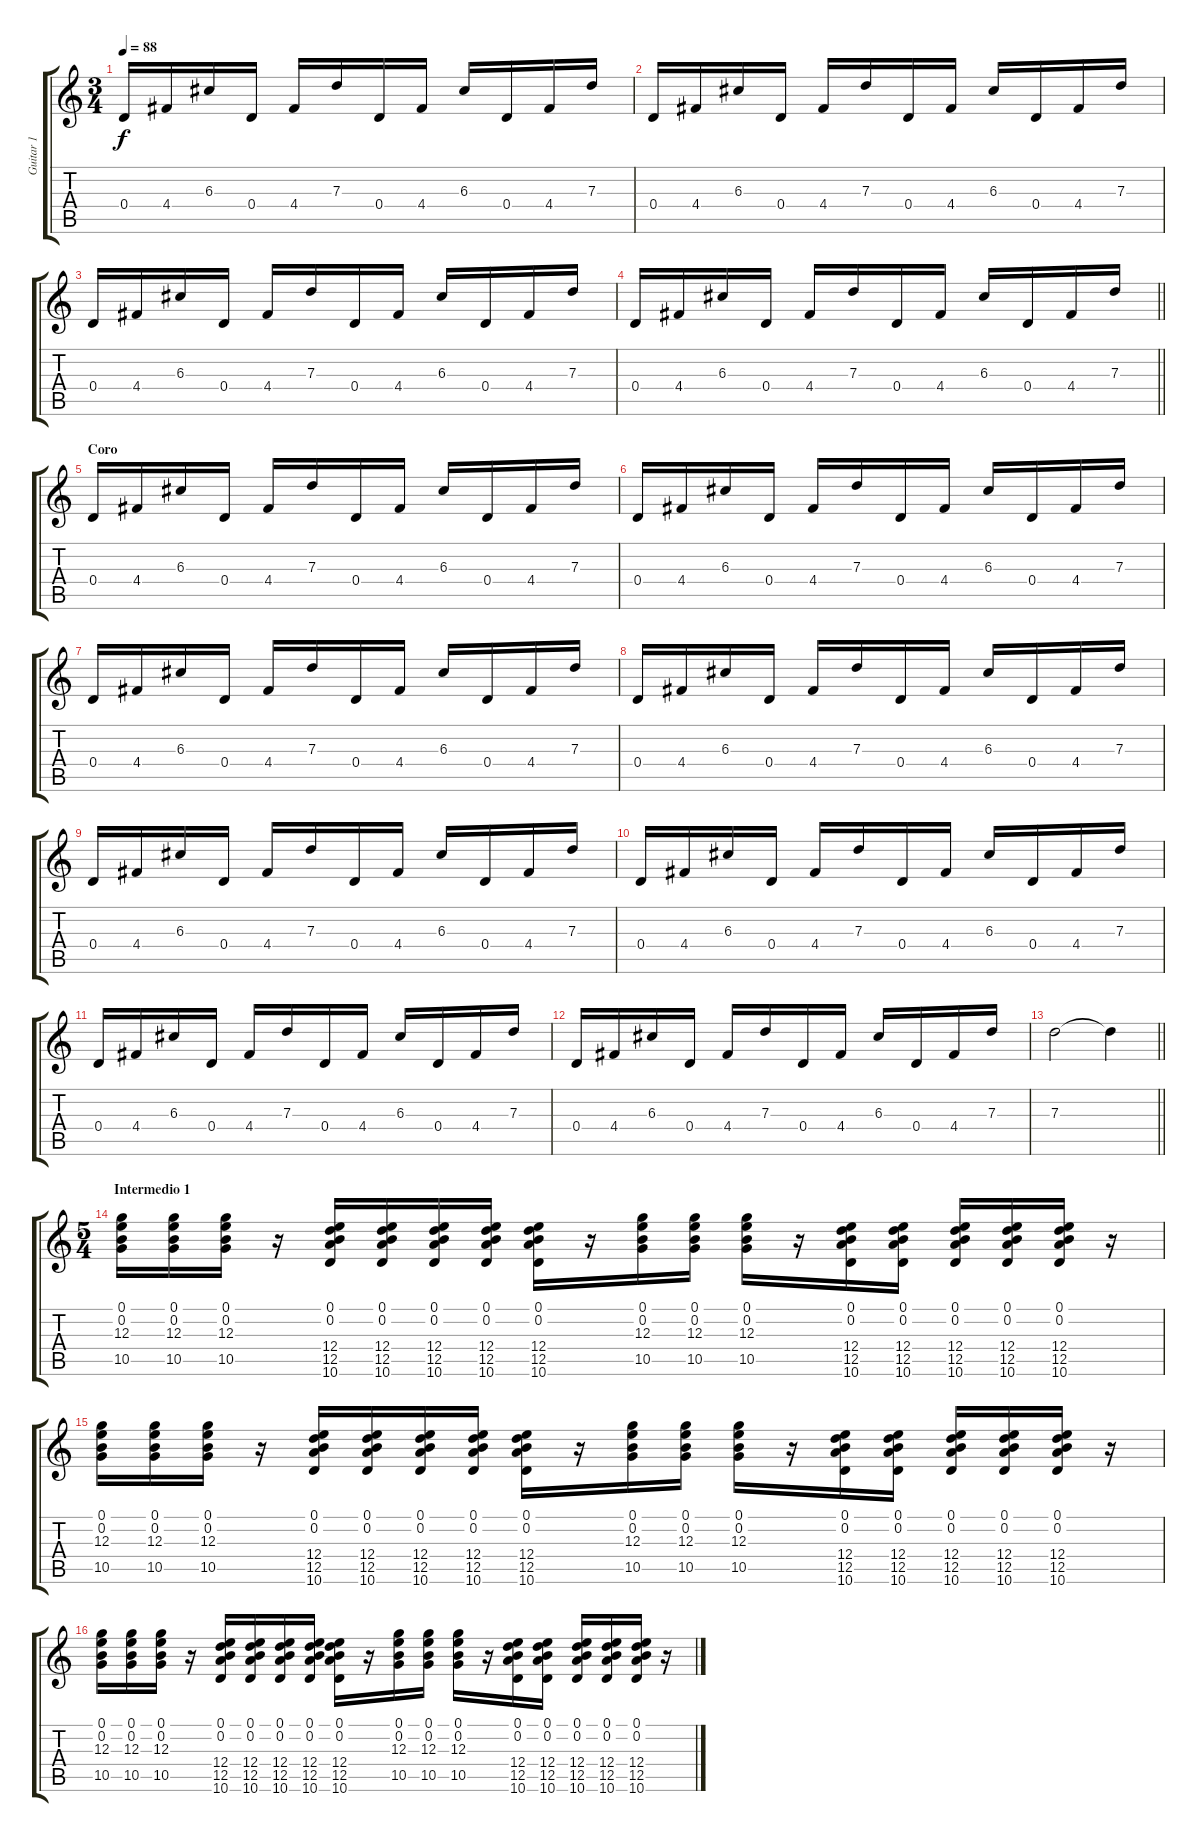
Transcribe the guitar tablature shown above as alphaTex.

\track ("Guitar 1" "Guitar 1") {instrument electricguitarjazz}
\staff {score tabs}
\tuning (E4 B3 G3 D3 A2 E2) {hide}
\ts (3 4)
\tempo 88
\clef g2
\ks c
0.4.16{dy f} 4.4.16 6.3.16 0.4.16 4.4.16 7.3.16 0.4.16 4.4.16 6.3.16 0.4.16 4.4.16 7.3.16 |
0.4.16 4.4.16 6.3.16 0.4.16 4.4.16 7.3.16 0.4.16 4.4.16 6.3.16 0.4.16 4.4.16 7.3.16 |
0.4.16 4.4.16 6.3.16 0.4.16 4.4.16 7.3.16 0.4.16 4.4.16 6.3.16 0.4.16 4.4.16 7.3.16 |
\barLineRight lightlight
0.4.16 4.4.16 6.3.16 0.4.16 4.4.16 7.3.16 0.4.16 4.4.16 6.3.16 0.4.16 4.4.16 7.3.16 |
\section ("" "Coro")
0.4.16 4.4.16 6.3.16 0.4.16 4.4.16 7.3.16 0.4.16 4.4.16 6.3.16 0.4.16 4.4.16 7.3.16 |
0.4.16 4.4.16 6.3.16 0.4.16 4.4.16 7.3.16 0.4.16 4.4.16 6.3.16 0.4.16 4.4.16 7.3.16 |
0.4.16 4.4.16 6.3.16 0.4.16 4.4.16 7.3.16 0.4.16 4.4.16 6.3.16 0.4.16 4.4.16 7.3.16 |
0.4.16 4.4.16 6.3.16 0.4.16 4.4.16 7.3.16 0.4.16 4.4.16 6.3.16 0.4.16 4.4.16 7.3.16 |
0.4.16 4.4.16 6.3.16 0.4.16 4.4.16 7.3.16 0.4.16 4.4.16 6.3.16 0.4.16 4.4.16 7.3.16 |
0.4.16 4.4.16 6.3.16 0.4.16 4.4.16 7.3.16 0.4.16 4.4.16 6.3.16 0.4.16 4.4.16 7.3.16 |
0.4.16 4.4.16 6.3.16 0.4.16 4.4.16 7.3.16 0.4.16 4.4.16 6.3.16 0.4.16 4.4.16 7.3.16 |
0.4.16 4.4.16 6.3.16 0.4.16 4.4.16 7.3.16 0.4.16 4.4.16 6.3.16 0.4.16 4.4.16 7.3.16 |
\barLineRight lightlight
7.3.2 7.3{t}.4 |
\ts (5 4)
\section ("" "Intermedio 1")
(0.1 0.2 12.3 10.5).16{instrument overdrivenguitar} (0.1 0.2 12.3 10.5).16 (0.1 0.2 12.3 10.5).16 r.16 (0.1 0.2 12.4 12.5 10.6).16 (0.1 0.2 12.4 12.5 10.6).16 (0.1 0.2 12.4 12.5 10.6).16 (0.1 0.2 12.4 12.5 10.6).16 (0.1 0.2 12.4 12.5 10.6).16 r.16 (0.1 0.2 12.3 10.5).16 (0.1 0.2 12.3 10.5).16 (0.1 0.2 12.3 10.5).16 r.16 (0.1 0.2 12.4 12.5 10.6).16 (0.1 0.2 12.4 12.5 10.6).16 (0.1 0.2 12.4 12.5 10.6).16 (0.1 0.2 12.4 12.5 10.6).16 (0.1 0.2 12.4 12.5 10.6).16 r.16 |
(0.1 0.2 12.3 10.5).16 (0.1 0.2 12.3 10.5).16 (0.1 0.2 12.3 10.5).16 r.16 (0.1 0.2 12.4 12.5 10.6).16 (0.1 0.2 12.4 12.5 10.6).16 (0.1 0.2 12.4 12.5 10.6).16 (0.1 0.2 12.4 12.5 10.6).16 (0.1 0.2 12.4 12.5 10.6).16 r.16 (0.1 0.2 12.3 10.5).16 (0.1 0.2 12.3 10.5).16 (0.1 0.2 12.3 10.5).16 r.16 (0.1 0.2 12.4 12.5 10.6).16 (0.1 0.2 12.4 12.5 10.6).16 (0.1 0.2 12.4 12.5 10.6).16 (0.1 0.2 12.4 12.5 10.6).16 (0.1 0.2 12.4 12.5 10.6).16 r.16 |
(0.1 0.2 12.3 10.5).16 (0.1 0.2 12.3 10.5).16 (0.1 0.2 12.3 10.5).16 r.16 (0.1 0.2 12.4 12.5 10.6).16 (0.1 0.2 12.4 12.5 10.6).16 (0.1 0.2 12.4 12.5 10.6).16 (0.1 0.2 12.4 12.5 10.6).16 (0.1 0.2 12.4 12.5 10.6).16 r.16 (0.1 0.2 12.3 10.5).16 (0.1 0.2 12.3 10.5).16 (0.1 0.2 12.3 10.5).16 r.16 (0.1 0.2 12.4 12.5 10.6).16 (0.1 0.2 12.4 12.5 10.6).16 (0.1 0.2 12.4 12.5 10.6).16 (0.1 0.2 12.4 12.5 10.6).16 (0.1 0.2 12.4 12.5 10.6).16 r.16
